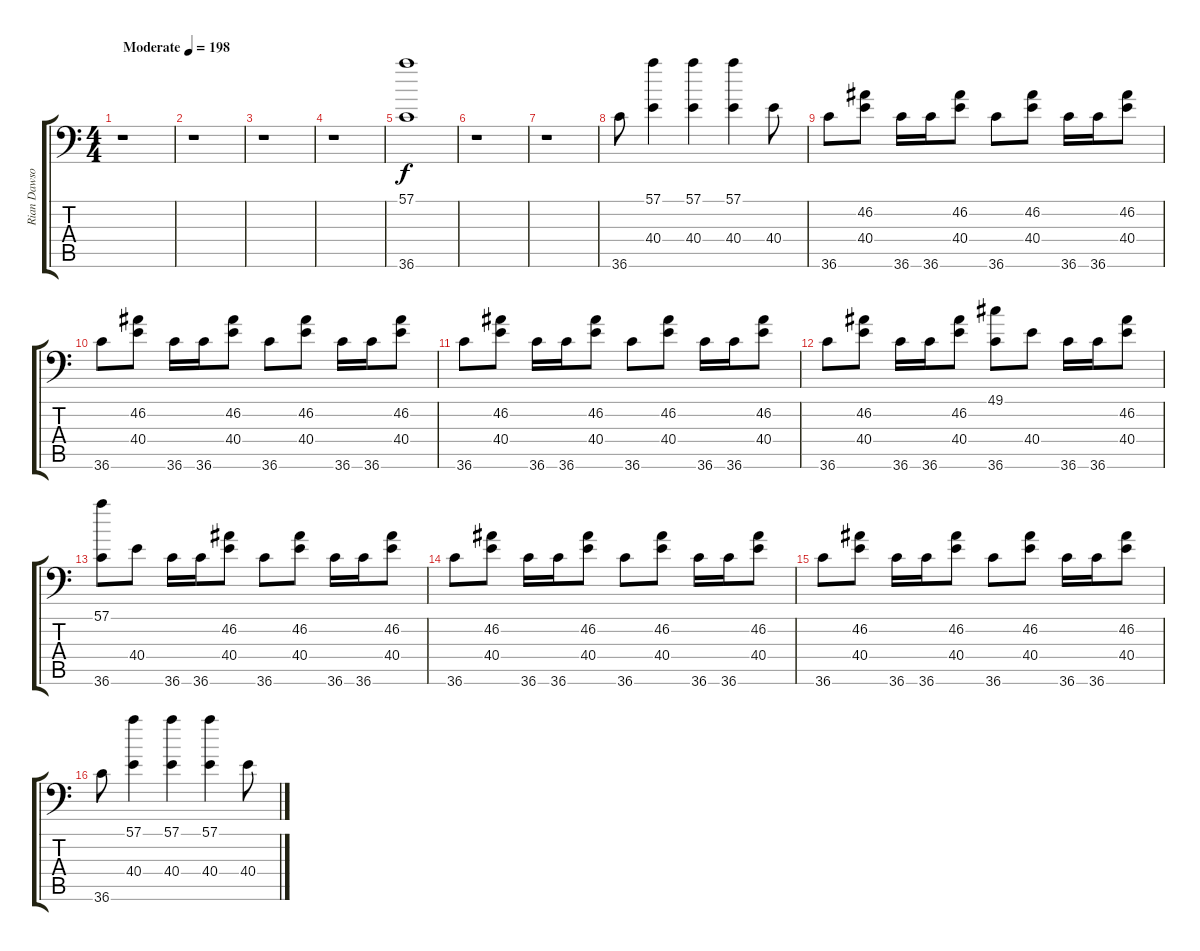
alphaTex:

\track ("Rian Dawson (Drums)" "Rian Dawso") {instrument acousticgrandpiano}
\staff {score tabs}
\tuning (C-1 C-1 C-1 C-1 C-1 C-1) {hide}
\ts (4 4)
\tempo (198 "Moderate")
\clef f4
\ks c
r.1{dy f instrument acousticgrandpiano} |
r.1 |
r.1 |
r.1 |
(57.1 36.6).1 |
r.1 |
r.1 |
36.6.8 (57.1 40.4).4 (57.1 40.4).4 (57.1 40.4).4 40.4.8 |
36.6.8 (46.2 40.4).8 36.6.16 36.6.16 (46.2 40.4).8 36.6.8 (46.2 40.4).8 36.6.16 36.6.16 (46.2 40.4).8 |
36.6.8 (46.2 40.4).8 36.6.16 36.6.16 (46.2 40.4).8 36.6.8 (46.2 40.4).8 36.6.16 36.6.16 (46.2 40.4).8 |
36.6.8 (46.2 40.4).8 36.6.16 36.6.16 (46.2 40.4).8 36.6.8 (46.2 40.4).8 36.6.16 36.6.16 (46.2 40.4).8 |
36.6.8 (46.2 40.4).8 36.6.16 36.6.16 (46.2 40.4).8 (49.1 36.6).8 40.4.8 36.6.16 36.6.16 (46.2 40.4).8 |
(57.1 36.6).8 40.4.8 36.6.16 36.6.16 (46.2 40.4).8 36.6.8 (46.2 40.4).8 36.6.16 36.6.16 (46.2 40.4).8 |
36.6.8 (46.2 40.4).8 36.6.16 36.6.16 (46.2 40.4).8 36.6.8 (46.2 40.4).8 36.6.16 36.6.16 (46.2 40.4).8 |
36.6.8 (46.2 40.4).8 36.6.16 36.6.16 (46.2 40.4).8 36.6.8 (46.2 40.4).8 36.6.16 36.6.16 (46.2 40.4).8 |
36.6.8 (57.1 40.4).4 (57.1 40.4).4 (57.1 40.4).4 40.4.8
